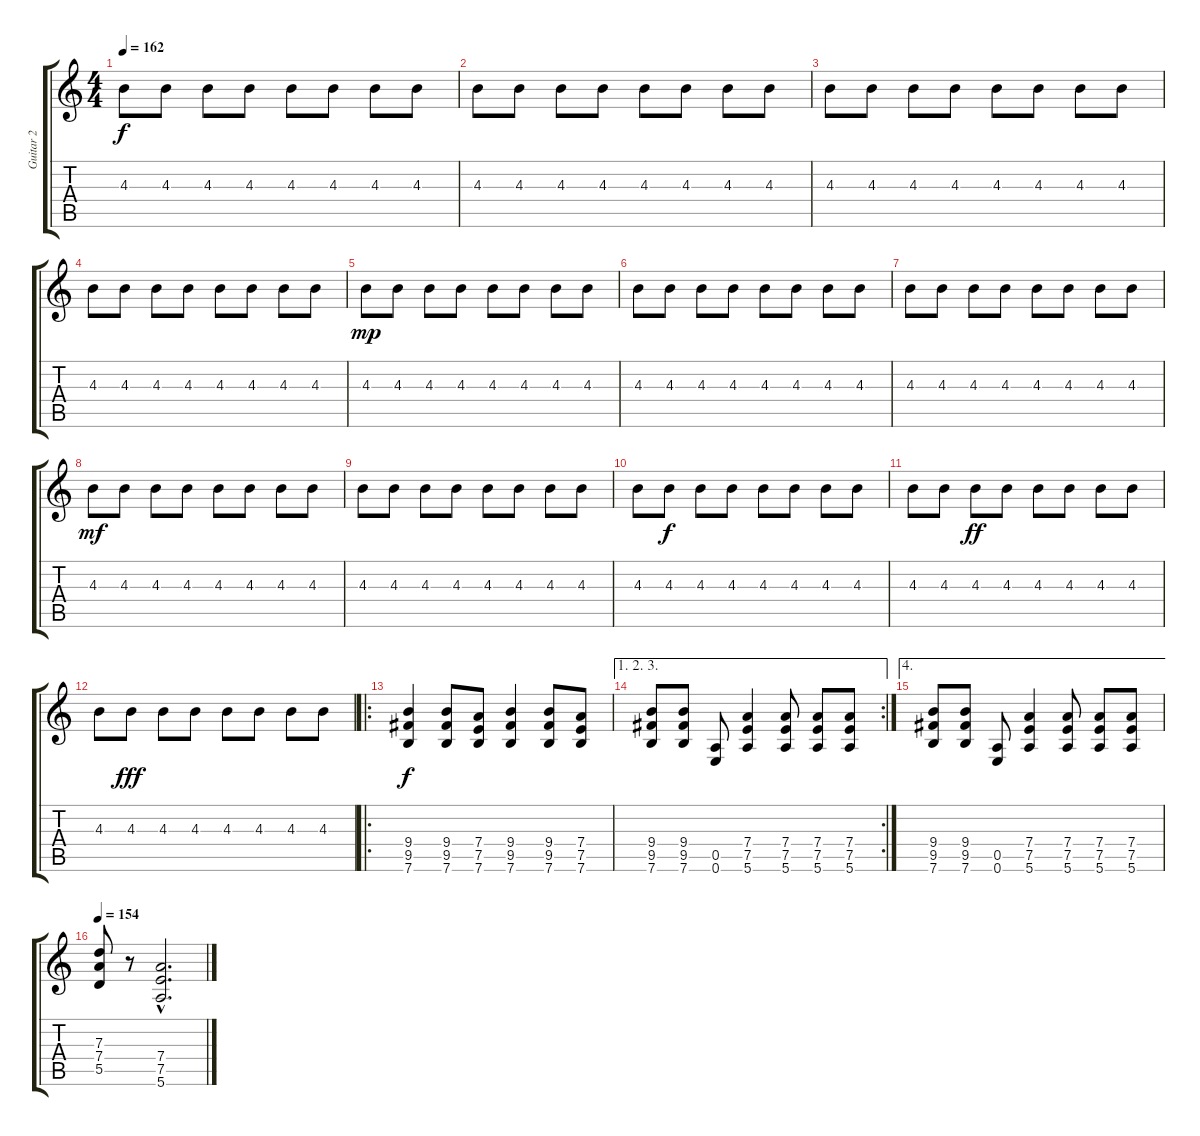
\track ("Guitar 2" "Guitar 2") {instrument overdrivenguitar}
\staff {score tabs}
\tuning (E4 B3 G3 D3 A2 E2) {hide}
\ts (4 4)
\tempo 162
\clef g2
\ks c
4.3.8{dy f} 4.3.8 4.3.8 4.3.8 4.3.8 4.3.8 4.3.8 4.3.8 |
4.3.8 4.3.8 4.3.8 4.3.8 4.3.8 4.3.8 4.3.8 4.3.8 |
4.3.8 4.3.8 4.3.8 4.3.8 4.3.8 4.3.8 4.3.8 4.3.8 |
4.3.8 4.3.8 4.3.8 4.3.8 4.3.8 4.3.8 4.3.8 4.3.8 |
4.3.8{dy mp} 4.3.8 4.3.8 4.3.8 4.3.8 4.3.8 4.3.8 4.3.8 |
4.3.8 4.3.8 4.3.8 4.3.8 4.3.8 4.3.8 4.3.8 4.3.8 |
4.3.8 4.3.8 4.3.8 4.3.8 4.3.8 4.3.8 4.3.8 4.3.8 |
4.3.8{dy mf} 4.3.8 4.3.8 4.3.8 4.3.8 4.3.8 4.3.8 4.3.8 |
4.3.8 4.3.8 4.3.8 4.3.8 4.3.8 4.3.8 4.3.8 4.3.8 |
4.3.8 4.3.8{dy f} 4.3.8 4.3.8 4.3.8 4.3.8 4.3.8 4.3.8 |
4.3.8 4.3.8 4.3.8{dy ff} 4.3.8 4.3.8 4.3.8 4.3.8 4.3.8 |
4.3.8 4.3.8{dy fff} 4.3.8 4.3.8 4.3.8 4.3.8 4.3.8 4.3.8 |
\ro
(9.4 9.5 7.6).4{dy f} (9.4 9.5 7.6).8 (7.4 7.5 7.6).8 (9.4 9.5 7.6).4 (9.4 9.5 7.6).8 (7.4 7.5 7.6).8 |
\ae (1 2 3)
\rc 2
(9.4 9.5 7.6).8 (9.4 9.5 7.6).8 (0.5 0.6).8 (7.4 7.5 5.6).4 (7.4 7.5 5.6).8 (7.4 7.5 5.6).8 (7.4 7.5 5.6).8 |
\ae 4
(9.4 9.5 7.6).8 (9.4 9.5 7.6).8 (0.5 0.6).8 (7.4 7.5 5.6).4 (7.4 7.5 5.6).8 (7.4 7.5 5.6).8 (7.4 7.5 5.6).8 |
\tempo 154
(7.3 7.4 5.5).8 r.8 (7.4{hac} 7.5{hac} 5.6{hac}).2{d}
